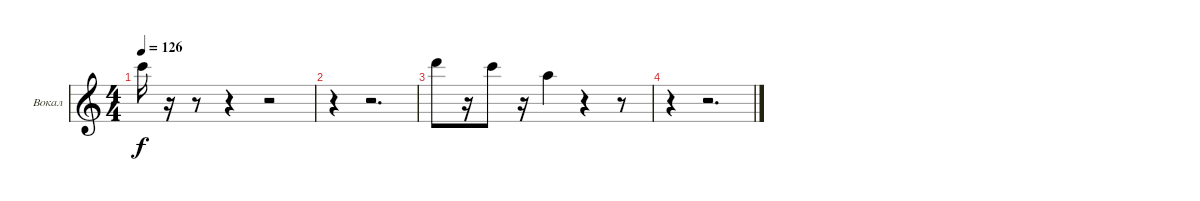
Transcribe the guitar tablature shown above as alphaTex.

\bracketExtendMode groupsimilarinstruments
\firstSystemTrackNameOrientation horizontal
\otherSystemsTrackNameOrientation horizontal
\track ("Вокал" "Вокал") {instrument accordion}
\staff {score}
\tuning (E4 B3 G3 D3 A2 E2)
\displaytranspose 12
\ts (4 4)
\tempo 126
\clef g2
\ks c
8.1{t}.16{dy f} r.16 r.8 r.4 r.2 |
r.4 r.2{d} |
10.1.8 r.16 8.1.8 r.16 5.1.4 r.4 r.8 |
r.4 r.2{d}
